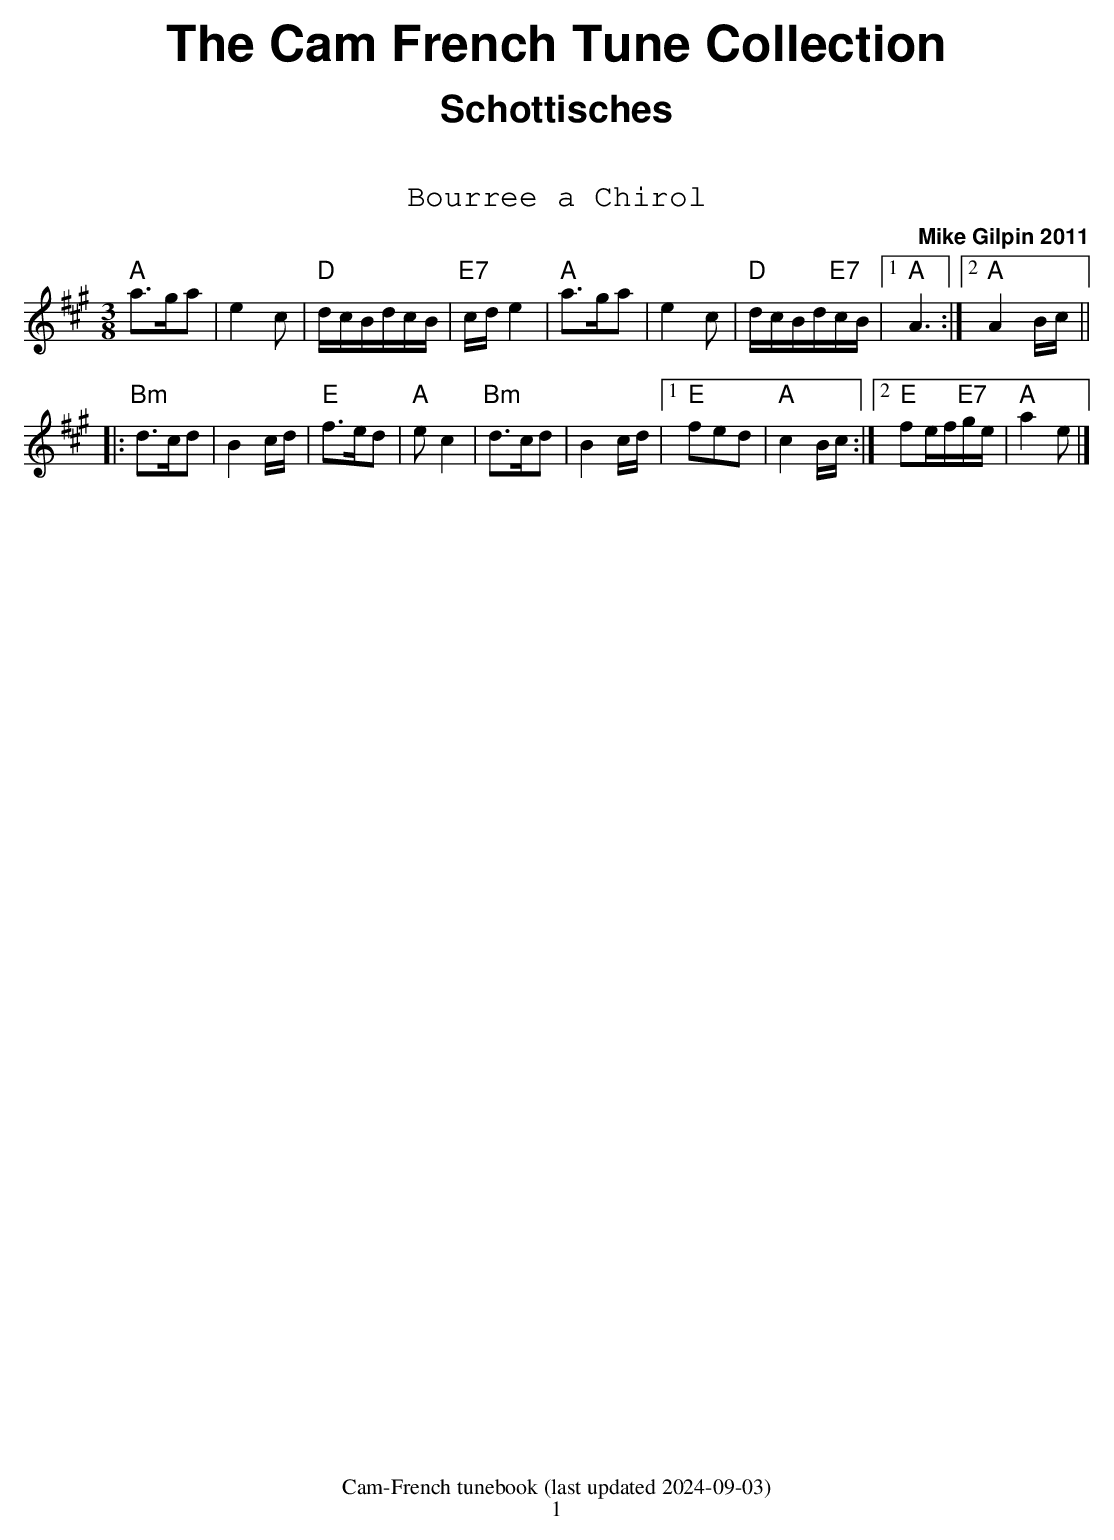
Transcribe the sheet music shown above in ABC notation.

X:1
T:Bourree a Chirol
C:Mike Gilpin 2011
M:3/8
L:1/8
K:Amaj
"A"a>ga|e2c|"D"d/2c/2B/2d/2c/2B/2|"E7"c/2d/2e2| \
"A"a>ga|e2c|"D"d/2c/2B/2d/2"E7"c/2B/2|1"A"A3:|2"A"A2B/2c/2||
|:"Bm"d>cd|B2c/2d/2|"E"f>ed|"A"ec2| \
"Bm"d>cd|B2c/2d/2|1"E"fed|"A"c2B/2c/2:|2"E"fe/2f/2"E7"g/2e/2|"A"a2e|]
